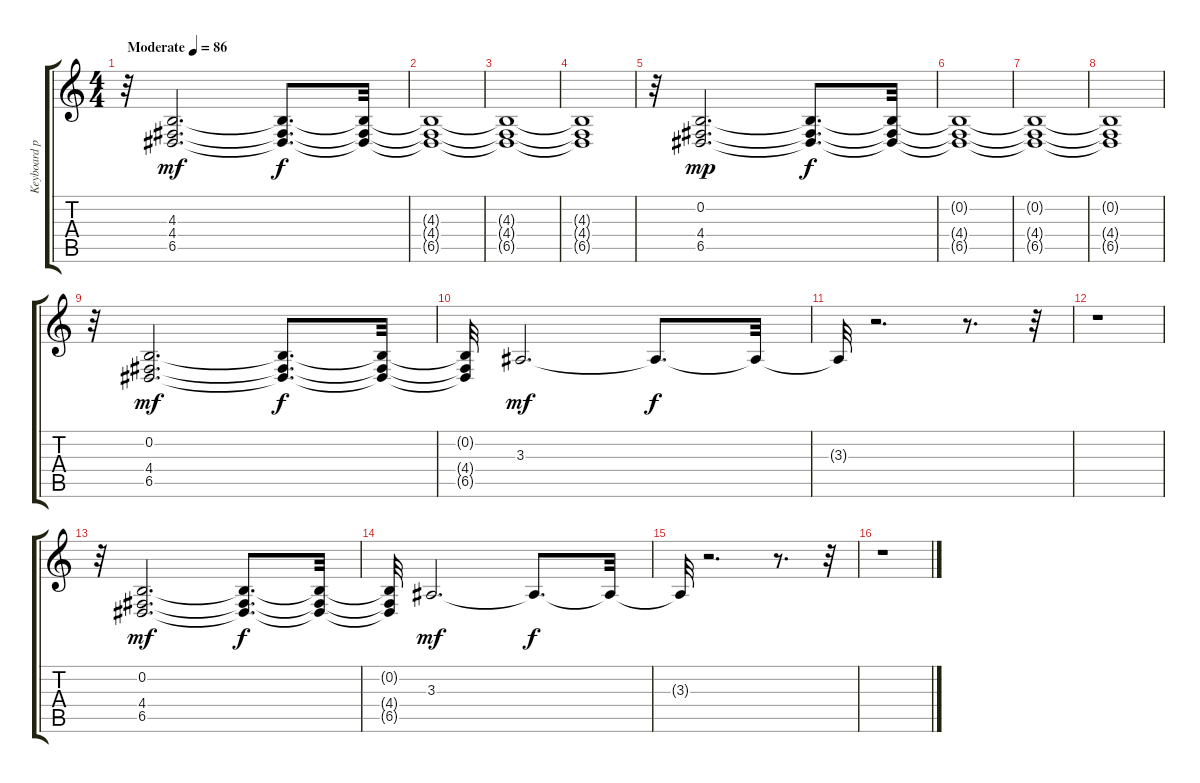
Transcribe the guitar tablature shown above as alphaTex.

\track ("Keyboard pad 1" "Keyboard p") {instrument choiraahs}
\staff {score tabs}
\tuning (E4 B3 G3 D3 A2 E2) {hide}
\ts (4 4)
\tempo (86 "Moderate")
\clef g2
\ks c
r.32{dy mf instrument choiraahs} (4.3 4.4 6.5).2{d} (4.3{t} 4.4{t} 6.5{t}).8{d dy f} (4.3{t} 4.4{t} 6.5{t}).32 |
(4.3{t} 4.4{t} 6.5{t}).1 |
(4.3{t} 4.4{t} 6.5{t}).1 |
(4.3{t} 4.4{t} 6.5{t}).1 |
r.32 (0.2 4.4 6.5).2{d dy mp} (0.2{t} 4.4{t} 6.5{t}).8{d dy f} (0.2{t} 4.4{t} 6.5{t}).32 |
(0.2{t} 4.4{t} 6.5{t}).1 |
(0.2{t} 4.4{t} 6.5{t}).1 |
(0.2{t} 4.4{t} 6.5{t}).1 |
r.32 (0.2 4.4 6.5).2{d dy mf} (0.2{t} 4.4{t} 6.5{t}).8{d dy f} (0.2{t} 4.4{t} 6.5{t}).32 |
(0.2{t} 4.4{t} 6.5{t}).32 3.3.2{d dy mf} 3.3{t}.8{d dy f} 3.3{t}.32 |
3.3{t}.32 r.2{d} r.8{d} r.32 |
r.1 |
r.32 (0.2 4.4 6.5).2{d dy mf} (0.2{t} 4.4{t} 6.5{t}).8{d dy f} (0.2{t} 4.4{t} 6.5{t}).32 |
(0.2{t} 4.4{t} 6.5{t}).32 3.3.2{d dy mf} 3.3{t}.8{d dy f} 3.3{t}.32 |
3.3{t}.32 r.2{d} r.8{d} r.32 |
r.1
